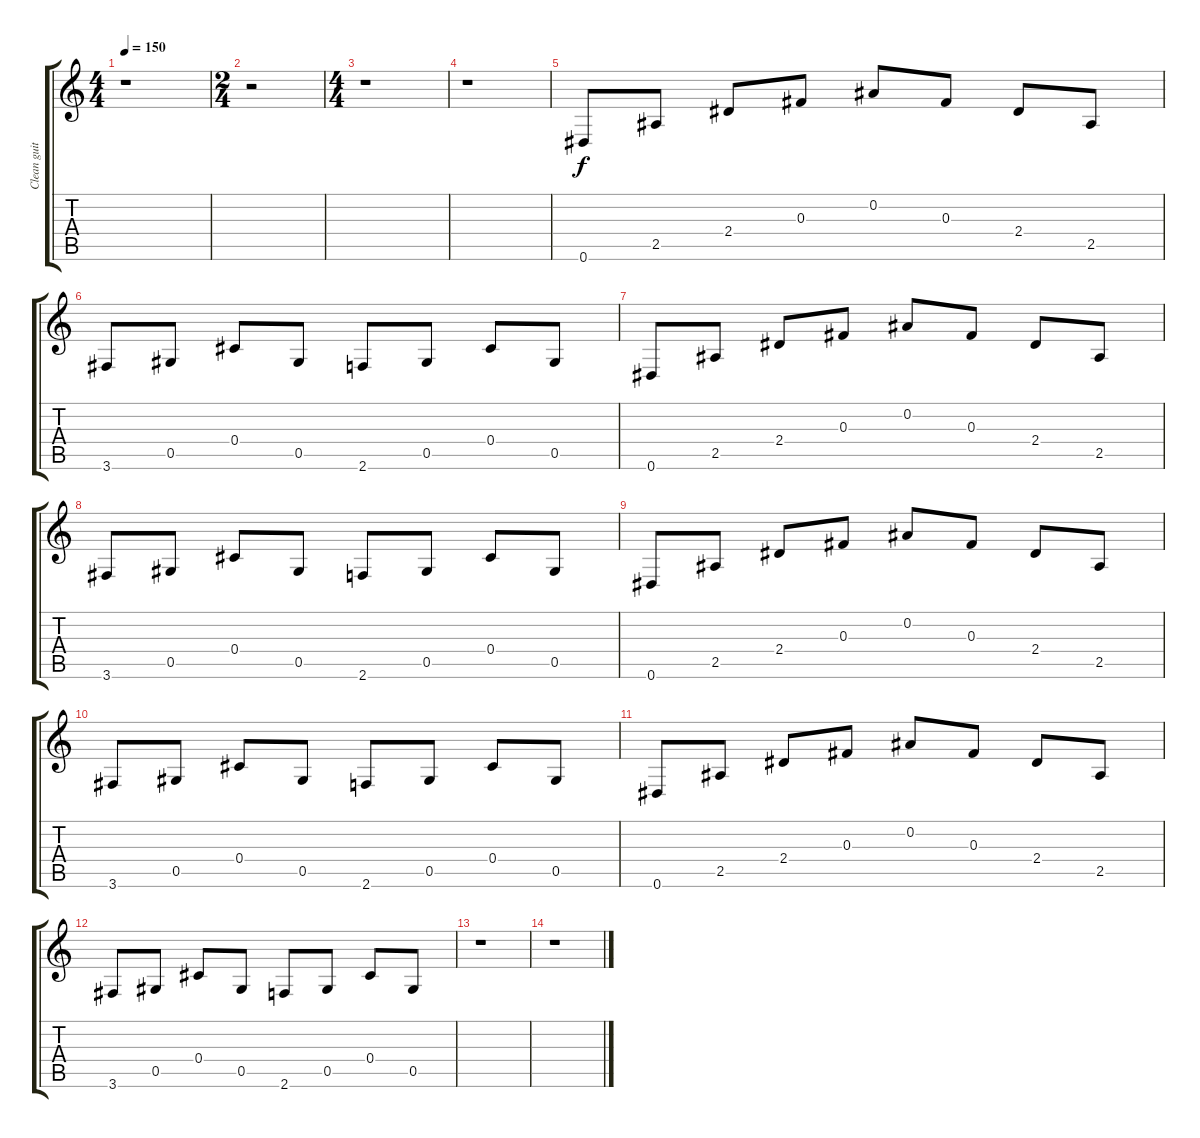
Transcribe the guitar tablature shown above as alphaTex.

\track ("Clean guitar" "Clean guit") {instrument electricguitarclean}
\staff {score tabs}
\tuning (Eb4 Bb3 Gb3 Db3 Ab2 Eb2) {hide}
\ts (4 4)
\tempo 150
\clef g2
\ks c
r.1{dy f} |
\ts (2 4)
r.2 |
\ts (4 4)
r.1 |
r.1 |
0.6.8 2.5.8 2.4.8 0.3.8 0.2.8 0.3.8 2.4.8 2.5.8 |
3.6.8 0.5.8 0.4.8 0.5.8 2.6.8 0.5.8 0.4.8 0.5.8 |
0.6.8 2.5.8 2.4.8 0.3.8 0.2.8 0.3.8 2.4.8 2.5.8 |
3.6.8 0.5.8 0.4.8 0.5.8 2.6.8 0.5.8 0.4.8 0.5.8 |
0.6.8 2.5.8 2.4.8 0.3.8 0.2.8 0.3.8 2.4.8 2.5.8 |
3.6.8 0.5.8 0.4.8 0.5.8 2.6.8 0.5.8 0.4.8 0.5.8 |
0.6.8 2.5.8 2.4.8 0.3.8 0.2.8 0.3.8 2.4.8 2.5.8 |
3.6.8 0.5.8 0.4.8 0.5.8 2.6.8 0.5.8 0.4.8 0.5.8 |
r.1 |
r.1
